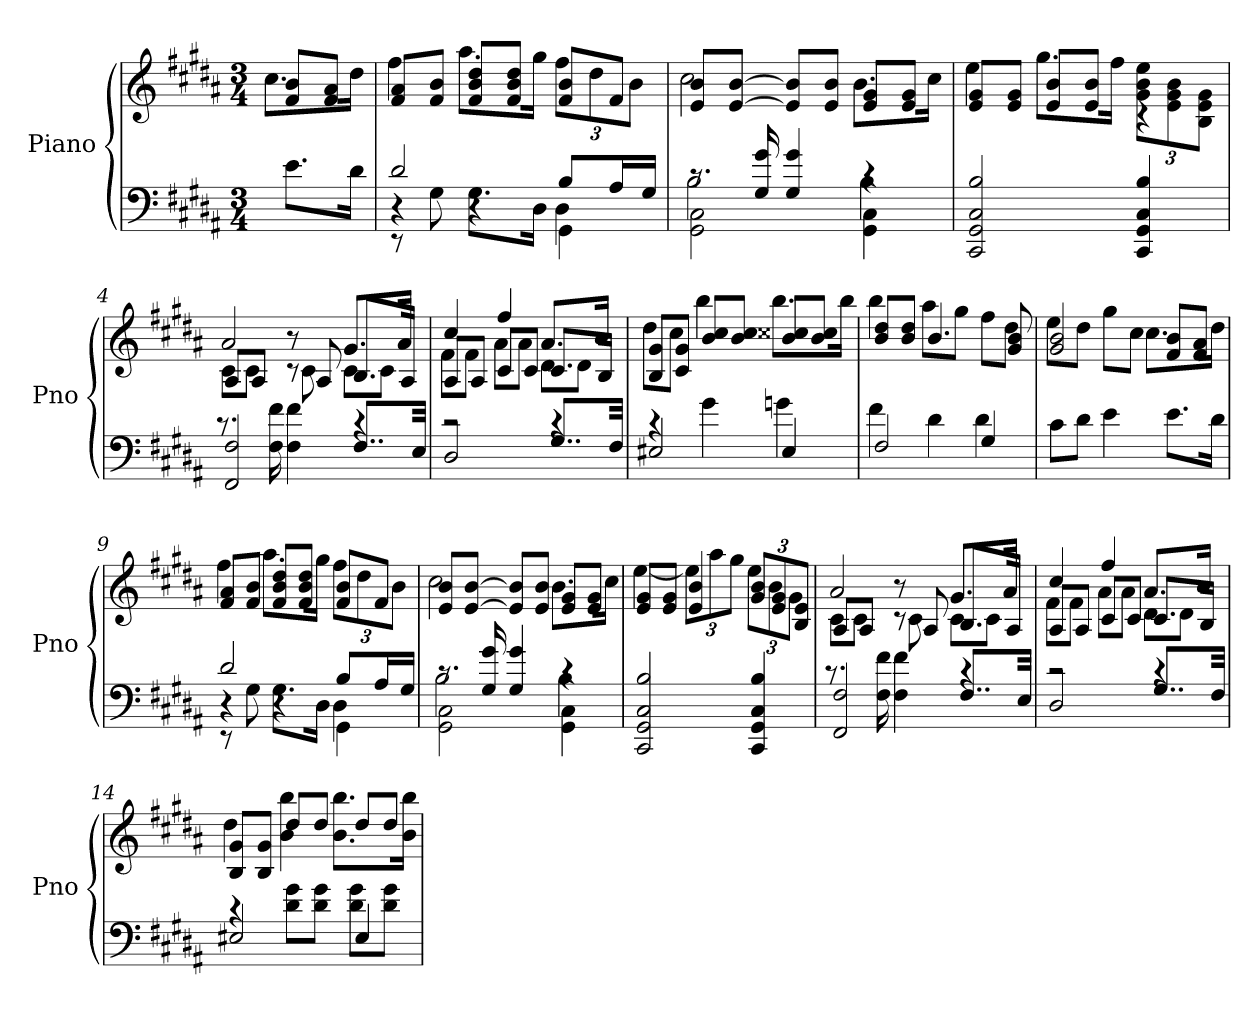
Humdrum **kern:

**kern	**kern
*part1	*part1
*staff2	*staff1
*I"Piano	*
*I'Pno	*
*clefF4	*clefG2
*k[f#c#g#d#a#]	*k[f#c#g#d#a#]
*B:	*B:
*M3/4	*M3/4
=	=
*	*^
8.eL	8f# 8bL	8.cc#L
.	8f# 8a#J	.
16d#Jk	.	16dd#Jk
=1	=1	=1
*^	*	*
*	*^	*	*
4r	8rEE	2d#	8f# 8a#L	4ff#
.	8G#	.	8f# 8bJ	.
4r	8.G#L	.	8f# 8b 8dd#L	8.aa#L
.	.	.	8f# 8b 8dd#J	.
.	16D#Jk	.	.	16gg#Jk
4GG#\	4D#	8BL	8f# 8bL	12ff#L
.	.	.	.	12dd#
.	.	16A#L	8f#J	.
.	.	.	.	12bJ
.	.	16G#JJ	.	.
=2	=2	=2	=2	=2
2GG#\ 2C#\	2B	8.rc	8e 8bL	2cc#
.	.	.	[8e [8bJ	.
.	.	16G# 16g#	.	.
.	.	4G# 4g#	8e] 8b]L	.
.	.	.	8e 8bJ	.
4GG#\ 4C#\	4B	4rc	8e 8g#L	8.bL
.	.	.	8e 8g#J	.
.	.	.	.	16cc#Jk
*v	*v	*v	*	*
=3	=3	=3
2CC# 2GG# 2C# 2B	8e 8g#L	4ee
.	8e 8g#J	.
.	8e 8bL	8.gg#L
.	8e 8bJ	.
.	.	16ff#Jk
4CC# 4GG# 4C# 4B	4rc	12g# 12b 12eeL
.	.	12e 12g# 12b
.	.	12B 12e 12g#J
=4	=4	=4
*^	*	*^
2FF# 2F#	8.rc	8A#/L	8c#L	2a#
.	.	8A#/J	8c#J	.
.	16F# 16f#	.	.	.
.	4F# 4f#	8r	8rc	.
.	.	8A#/	8c#	.
8..F#L	4rc	8.B/L	8c#L	8.g#L
.	.	.	8c#J	.
.	.	16A#/Jk	.	16a#Jk
32EJkk	.	.	.	.
=5	=5	=5	=5	=5
2D#	2rc	8A#/L	8f#L	4cc#
.	.	8A#/J	8f#J	.
.	.	8c#/L	8a#L	4ff#
.	.	8c#/J	8a#J	.
8..G#L	4rc	8.c#/L	8d#L	8.a#L
.	.	.	8d#J	.
.	.	16B/Jk	.	16bJk
32F#Jkk	.	.	.	.
*	*	*	*v	*v
=6	=6	=6	=6
2E#X	4rc	8B 8g#L	8dd#L
.	.	8c# 8g#J	8cc#J
.	4g#	8b 8cc#L	4bb
.	.	8b 8cc#J	.
4E#	4gn	8b 8cc##XL	8.bbL
.	.	8b 8cc##J	.
.	.	.	16bbJk
=7	=7	=7	=7
2F#	4f#	8b 8dd#L	4bb
.	.	8b 8dd#J	.
.	4d#	4.b	8aa#L
.	.	.	8gg#J
4G#	4d#	.	8ff#L
.	.	8g# 8b	8dd#J
*v	*v	*	*
=8	=8	=8
8c#L	2g# 2b	8eeL
8d#J	.	8dd#J
4e	.	8gg#L
.	.	8cc#J
8.eL	8f# 8bL	8.cc#L
.	8f# 8a#J	.
16d#Jk	.	16dd#Jk
=9	=9	=9
*^	*	*
*	*^	*	*
4r	8rEE	2d#	8f# 8a#L	4ff#
.	8G#	.	8f# 8bJ	.
4r	8.G#L	.	8f# 8b 8dd#L	8.aa#L
.	.	.	8f# 8b 8dd#J	.
.	16D#Jk	.	.	16gg#Jk
4GG#\	4D#	8BL	8f# 8bL	12ff#L
.	.	.	.	12dd#
.	.	16A#L	8f#J	.
.	.	.	.	12bJ
.	.	16G#JJ	.	.
=10	=10	=10	=10	=10
2GG#\ 2C#\	2B	8.rc	8e 8bL	2cc#
.	.	.	[8e [8bJ	.
.	.	16G# 16g#	.	.
.	.	4G# 4g#	8e] 8b]L	.
.	.	.	8e 8bJ	.
4GG#\ 4C#\	4B	4rc	8e 8g#L	8.bL
.	.	.	8e 8g#J	.
.	.	.	.	16cc#Jk
*v	*v	*v	*	*
=11	=11	=11
2CC# 2GG# 2C# 2B	8e 8g#L	[4ee
.	8e 8g#J	.
.	4e 4b	12eeL]
.	.	12aa#
.	.	12gg#J
4CC# 4GG# 4C# 4B	12g# 12bL	12eeL
.	12e 12g#	12b
.	12B 12eJ	12g#J
=12	=12	=12
*^	*	*^
2FF# 2F#	8.rc	8A#/L	8c#L	2a#
.	.	8A#/J	8c#J	.
.	16F# 16f#	.	.	.
.	4F# 4f#	8r	8rc	.
.	.	8A#/	8c#	.
8..F#L	4rc	8.B/L	8c#L	8.g#L
.	.	.	8c#J	.
.	.	16A#/Jk	.	16a#Jk
32EJkk	.	.	.	.
=13	=13	=13	=13	=13
2D#	2rc	8A#/L	8f#L	4cc#
.	.	8A#/J	8f#J	.
.	.	8c#/L	8a#L	4ff#
.	.	8c#/J	8a#J	.
8..G#L	4rc	8.c#/L	8d#L	8.a#L
.	.	.	8d#J	.
.	.	16B/Jk	.	16bJk
32F#Jkk	.	.	.	.
*	*	*	*v	*v
=14	=14	=14	=14
2E#X	4rc	8B 8g#L	4dd#
.	.	8B 8g#J	.
.	8d# 8g#L	8dd#L	4b 4bb
.	8d# 8g#J	8dd#J	.
4E#	8d# 8g#L	8dd#L	8.b 8.bbL
.	8d# 8g#J	8dd#J	.
.	.	.	16b 16bbJk
*v	*v	*	*
*	*v	*v
=	=
*-	*-
